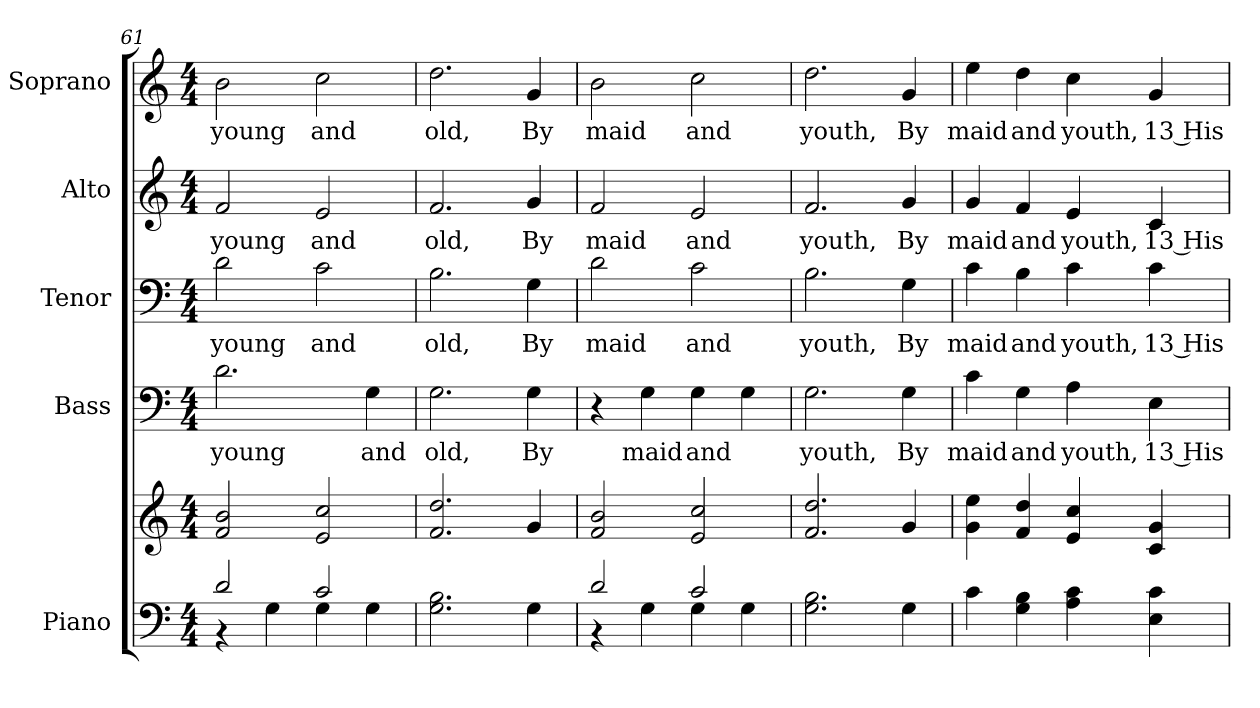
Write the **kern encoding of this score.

**kern	**kern	**kern	**text	**kern	**text	**kern	**text	**kern	**text
*part5	*part5	*part4	*part4	*part3	*part3	*part2	*part2	*part1	*part1
*staff6	*staff5	*staff4	*staff4	*staff3	*staff3	*staff2	*staff2	*staff1	*staff1
*I"Piano	*	*I"Bass	*	*I"Tenor	*	*I"Alto	*	*I"Soprano	*
*I'Pno.	*	*I'B.	*	*I'T.	*	*I'A.	*	*I'S.	*
!!LO:PB:g=z
*clefF4	*clefG2	*clefF4	*	*clefF4	*	*clefG2	*	*clefG2	*
*k[]	*k[]	*k[]	*	*k[]	*	*k[]	*	*k[]	*
*C:	*C:	*C:	*	*C:	*	*C:	*	*C:	*
*M4/4	*M4/4	*M4/4	*	*M4/4	*	*M4/4	*	*M4/4	*
=61	=61	=61	=61	=61	=61	=61	=61	=61	=61
*^	*	*	*	*	*	*	*	*	*
!	!	!	!	!LO:LY:b:color=#000000	!	!	!	!	!	!
!	!	!	!	!	!	!LO:LY:b:color=#000000	!	!	!	!
!	!	!	!	!	!	!	!	!LO:LY:b:color=#000000	!	!
!	!	!	!	!	!	!	!	!	!	!LO:LY:b:color=#000000
2di/	4r	2fi/ 2bi	2.di\	young	2di\	young	2fi/	young	2bi\	young
.	4Gi\	.	.	.	.	.	.	.	.	.
!	!	!	!	!	!	!LO:LY:b:color=#000000	!	!	!	!
!	!	!	!	!	!	!	!	!LO:LY:b:color=#000000	!	!
!	!	!	!	!	!	!	!	!	!	!LO:LY:b:color=#000000
2ci/	4Gi\	2ei/ 2cci	.	.	2ci\	and	2ei/	and	2cci\	and
!	!	!	!	!LO:LY:b:color=#000000	!	!	!	!	!	!
.	4Gi\	.	4Gi\	and	.	.	.	.	.	.
*v	*v	*	*	*	*	*	*	*	*	*
=62	=62	=62	=62	=62	=62	=62	=62	=62	=62
*^	*	*	*	*	*	*	*	*	*
!	!	!	!	!LO:LY:b:color=#000000	!	!	!	!	!	!
*v	*v	*	*	*	*	*	*	*	*	*
*^	*	*	*	*	*	*	*	*	*
!	!	!	!	!	!	!LO:LY:b:color=#000000	!	!	!	!
*v	*v	*	*	*	*	*	*	*	*	*
*^	*	*	*	*	*	*	*	*	*
!	!	!	!	!	!	!	!	!LO:LY:b:color=#000000	!	!
*v	*v	*	*	*	*	*	*	*	*	*
*^	*	*	*	*	*	*	*	*	*
!	!	!	!	!	!	!	!	!	!	!LO:LY:b:color=#000000
*v	*v	*	*	*	*	*	*	*	*	*
2.Gi\ 2.Bi	2.fi/ 2.ddi	2.Gi\	old,	2.Bi\	old,	2.fi/	old,	2.ddi\	old,
!	!	!	!LO:LY:b:color=#000000	!	!	!	!	!	!
!	!	!	!	!	!LO:LY:b:color=#000000	!	!	!	!
!	!	!	!	!	!	!	!LO:LY:b:color=#000000	!	!
!	!	!	!	!	!	!	!	!	!LO:LY:b:color=#000000
4Gi\	4gi/	4Gi\	By	4Gi\	By	4gi/	By	4gi/	By
=63	=63	=63	=63	=63	=63	=63	=63	=63	=63
*^	*	*	*	*	*	*	*	*	*
!	!	!	!	!	!	!LO:LY:b:color=#000000	!	!	!	!
!	!	!	!	!	!	!	!	!LO:LY:b:color=#000000	!	!
!	!	!	!	!	!	!	!	!	!	!LO:LY:b:color=#000000
2di/	4r	2fi/ 2bi	4r	.	2di\	maid	2fi/	maid	2bi\	maid
!	!	!	!	!LO:LY:b:color=#000000	!	!	!	!	!	!
.	4Gi\	.	4Gi\	maid	.	.	.	.	.	.
!	!	!	!	!LO:LY:b:color=#000000	!	!	!	!	!	!
!	!	!	!	!	!	!LO:LY:b:color=#000000	!	!	!	!
!	!	!	!	!	!	!	!	!LO:LY:b:color=#000000	!	!
!	!	!	!	!	!	!	!	!	!	!LO:LY:b:color=#000000
2ci/	4Gi\	2ei/ 2cci	4Gi\	and	2ci\	and	2ei/	and	2cci\	and
.	4Gi\	.	4Gi\	.	.	.	.	.	.	.
*v	*v	*	*	*	*	*	*	*	*	*
!!LO:PB:g=z
=64	=64	=64	=64	=64	=64	=64	=64	=64	=64
*^	*	*	*	*	*	*	*	*	*
!	!	!	!	!LO:LY:b:color=#000000	!	!	!	!	!	!
*v	*v	*	*	*	*	*	*	*	*	*
*^	*	*	*	*	*	*	*	*	*
!	!	!	!	!	!	!LO:LY:b:color=#000000	!	!	!	!
*v	*v	*	*	*	*	*	*	*	*	*
*^	*	*	*	*	*	*	*	*	*
!	!	!	!	!	!	!	!	!LO:LY:b:color=#000000	!	!
*v	*v	*	*	*	*	*	*	*	*	*
*^	*	*	*	*	*	*	*	*	*
!	!	!	!	!	!	!	!	!	!	!LO:LY:b:color=#000000
*v	*v	*	*	*	*	*	*	*	*	*
2.Gi\ 2.Bi	2.fi/ 2.ddi	2.Gi\	youth,	2.Bi\	youth,	2.fi/	youth,	2.ddi\	youth,
!	!	!	!LO:LY:b:color=#000000	!	!	!	!	!	!
!	!	!	!	!	!LO:LY:b:color=#000000	!	!	!	!
!	!	!	!	!	!	!	!LO:LY:b:color=#000000	!	!
!	!	!	!	!	!	!	!	!	!LO:LY:b:color=#000000
4Gi\	4gi/	4Gi\	By	4Gi\	By	4gi/	By	4gi/	By
=65	=65	=65	=65	=65	=65	=65	=65	=65	=65
!	!	!	!LO:LY:b:color=#000000	!	!	!	!	!	!
!	!	!	!	!	!LO:LY:b:color=#000000	!	!	!	!
!	!	!	!	!	!	!	!LO:LY:b:color=#000000	!	!
!	!	!	!	!	!	!	!	!	!LO:LY:b:color=#000000
4ci\	4gi\ 4eei	4ci\	maid	4ci\	maid	4gi/	maid	4eei\	maid
!	!	!	!LO:LY:b:color=#000000	!	!	!	!	!	!
!	!	!	!	!	!LO:LY:b:color=#000000	!	!	!	!
!	!	!	!	!	!	!	!LO:LY:b:color=#000000	!	!
!	!	!	!	!	!	!	!	!	!LO:LY:b:color=#000000
4Gi\ 4Bi	4fi/ 4ddi	4Gi\	and	4Bi\	and	4fi/	and	4ddi\	and
!	!	!	!LO:LY:b:color=#000000	!	!	!	!	!	!
!	!	!	!	!	!LO:LY:b:color=#000000	!	!	!	!
!	!	!	!	!	!	!	!LO:LY:b:color=#000000	!	!
!	!	!	!	!	!	!	!	!	!LO:LY:b:color=#000000
4Ai\ 4ci	4ei/ 4cci	4Ai\	youth,	4ci\	youth,	4ei/	youth,	4cci\	youth,
!	!	!	!LO:LY:b:color=#000000	!	!	!	!	!	!
!	!	!	!	!	!LO:LY:b:color=#000000	!	!	!	!
!	!	!	!	!	!	!	!LO:LY:b:color=#000000	!	!
!	!	!	!	!	!	!	!	!	!LO:LY:b:color=#000000
4Ei\ 4ci	4ci/ 4gi	4Ei\	13 His	4ci\	13 His	4ci/	13 His	4gi/	13 His
=	=	=	=	=	=	=	=	=	=
*-	*-	*-	*-	*-	*-	*-	*-	*-	*-
